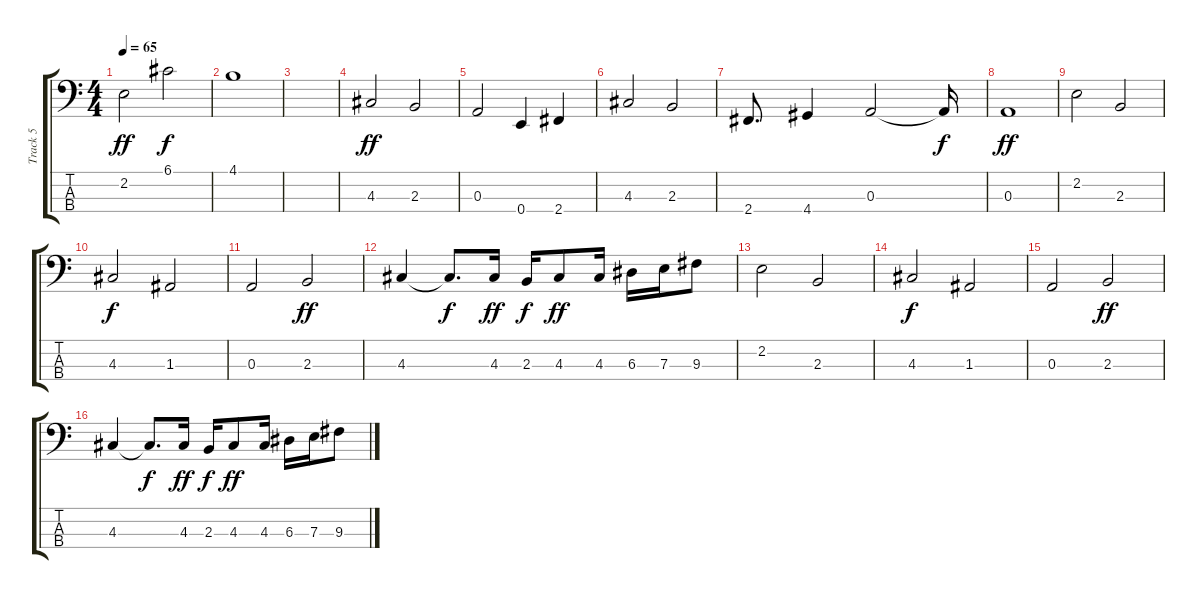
\track ("Track 5" "Track 5") {instrument acousticbass}
\staff {score tabs}
\tuning (G2 D2 A1 E1) {hide}
\ts (4 4)
\tempo 65
\clef f4
\ks c
2.2.2{dy ff} 6.1.2{dy f} |
4.1.1 |
|
4.3.2{dy ff} 2.3.2 |
0.3.2 0.4.4 2.4.4 |
4.3.2 2.3.2 |
2.4.8{d} 4.4.4 0.3.2 0.3{t}.16{dy f} |
0.3.1{dy ff} |
2.2.2 2.3.2 |
4.3.2{dy f} 1.3.2 |
0.3.2 2.3.2{dy ff} |
4.3.4 4.3{t}.8{d dy f} 4.3.16{dy ff} 2.3.16{dy f} 4.3.8{dy ff} 4.3.16 6.3.16 7.3.16 9.3.8 |
2.2.2 2.3.2 |
4.3.2{dy f} 1.3.2 |
0.3.2 2.3.2{dy ff} |
4.3.4 4.3{t}.8{d dy f} 4.3.16{dy ff} 2.3.16{dy f} 4.3.8{dy ff} 4.3.16 6.3.16 7.3.16 9.3.8
